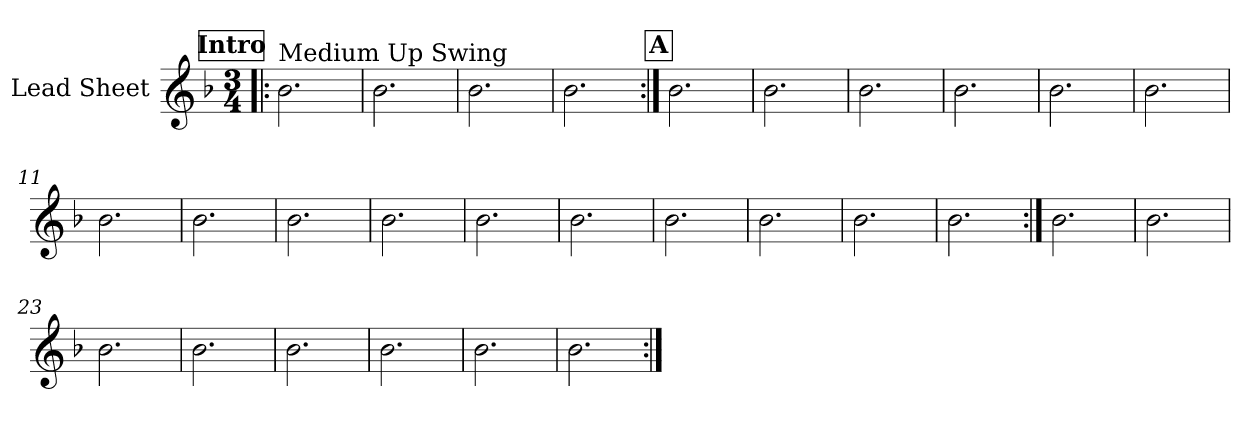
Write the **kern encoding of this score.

**kern
*part1
*staff1
*I"Lead Sheet
*clefG2
*k[b-]
*d:
*M3/4
!!LO:REH:place=s1:a:fs=14:t=Intro
=1!|:
!LO:TX:a:t=Medium Up Swing
2.b-\
=2
2.b-\
=3
2.b-\
=4
2.b-\
!!LO:LB:g=z
!!LO:REH:place=s1:a:fs=14:t=A
=5:|!
2.b-\
=6
2.b-\
=7
2.b-\
=8
2.b-\
!!LO:LB:g=z
=9
2.b-\
=10
2.b-\
=11
2.b-\
=12
2.b-\
!!LO:LB:g=z
=13
2.b-\
=14
2.b-\
=15
2.b-\
=16
2.b-\
!!LO:LB:g=z
=17
2.b-\
=18
2.b-\
=19
2.b-\
=20
2.b-\
!!LO:LB:g=z
=21:|!
2.b-\
=22
2.b-\
=23
2.b-\
=24
2.b-\
!!LO:LB:g=z
=25
2.b-\
=26
2.b-\
=27
2.b-\
=28
2.b-\
=:|!
*-
